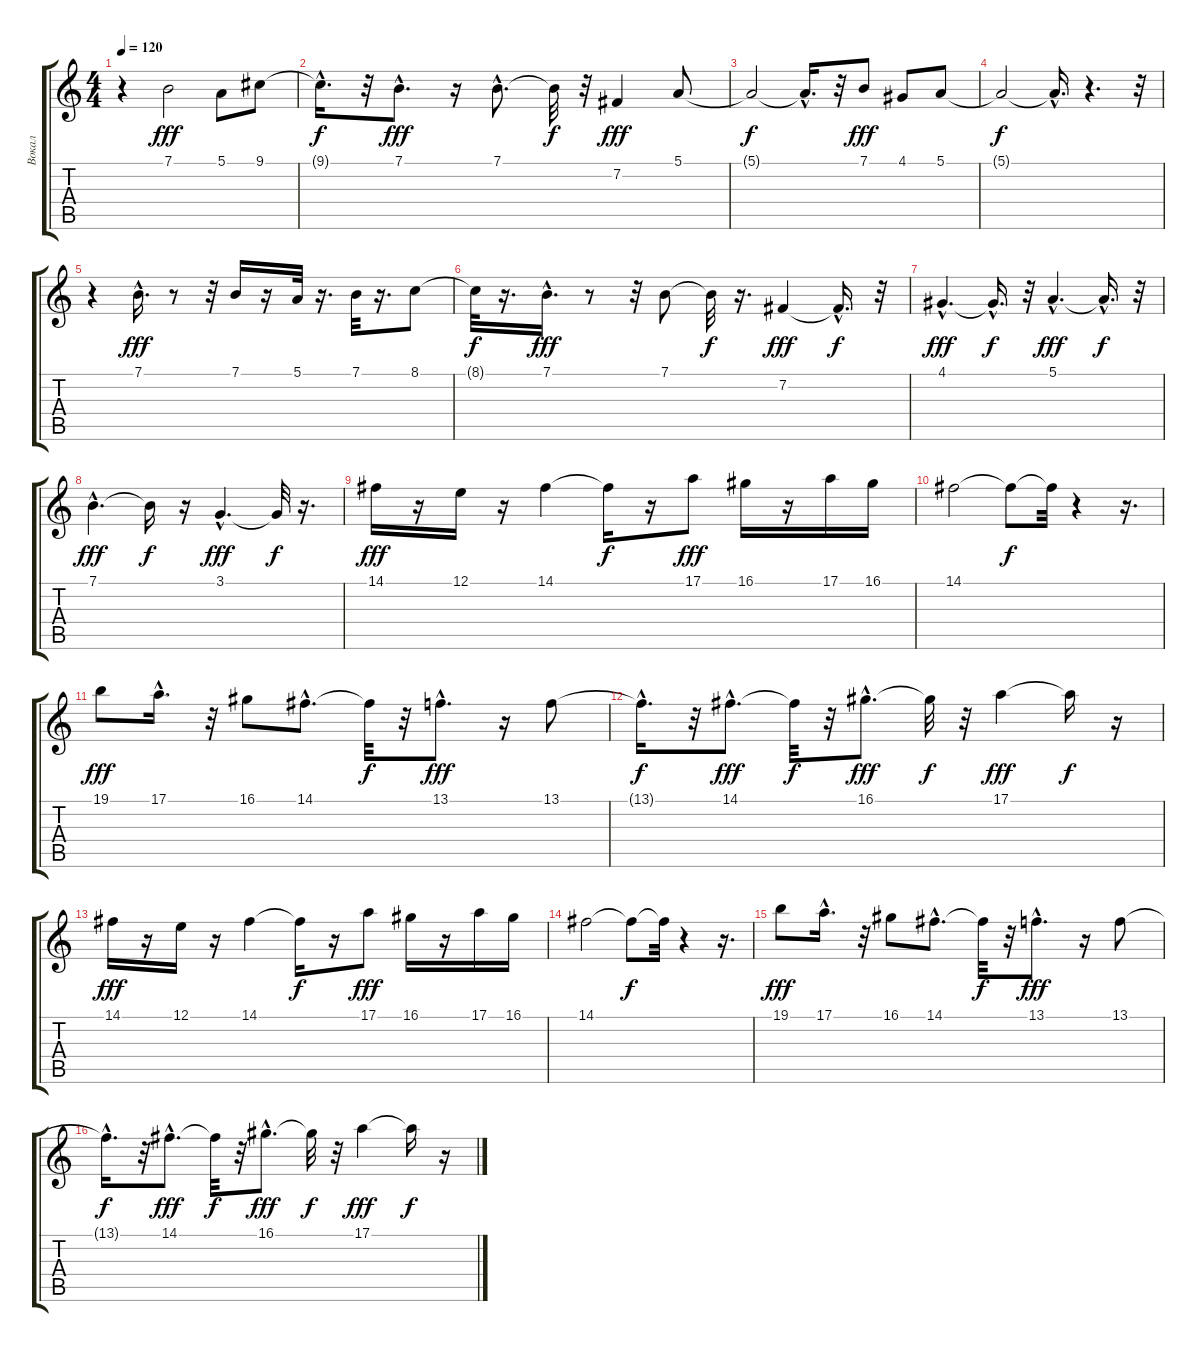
\track ("Вокал" "Вокал") {instrument fx5brightness}
\staff {score tabs}
\tuning (E4 B3 G3 D3 A2 E2) {hide}
\ts (4 4)
\tempo 120
\clef g2
\ks c
r.4{dy f} 7.1.2{dy fff} 5.1.8 9.1.8 |
9.1{hac t}.16{d dy f} r.32 7.1{hac}.8{d dy fff} r.16 7.1{hac}.8{d} 7.1{t}.32{dy f} r.32 7.2.4{dy fff} 5.1.8 |
5.1{t}.2{dy f} 5.1{hac t}.16{d} r.32 7.1.8{dy fff} 4.1.8 5.1.8 |
5.1{t}.2{dy f} 5.1{hac t}.16{d} r.4{d} r.32 |
r.4 7.1{hac}.16{d dy fff} r.8 r.32 7.1.16 r.16 5.1.32 r.16{d} 7.1.32 r.16{d} 8.1.8 |
8.1{t}.32{dy f} r.16{d} 7.1{hac}.16{d dy fff} r.8 r.32 7.1.8 7.1{t}.32{dy f} r.16{d} 7.2.4{dy fff} 7.2{hac t}.16{d dy f} r.32 |
4.1{hac}.4{d dy fff} 4.1{hac t}.16{d dy f} r.32 5.1{hac}.4{d dy fff} 5.1{hac t}.16{d dy f} r.32 |
7.1{hac}.4{d dy fff} 7.1{t}.16{dy f} r.16 3.1{hac}.4{d dy fff} 3.1{t}.32{dy f} r.16{d} |
14.1.16{dy fff} r.16 12.1.16 r.16 14.1.4 14.1{t}.16{dy f} r.16 17.1.8{dy fff} 16.1.16 r.16 17.1.16 16.1.16 |
14.1.2 14.1{t}.8{dy f} 14.1{t}.32 r.4 r.16{d} |
19.1.8{dy fff} 17.1{hac}.16{d} r.32 16.1.8 14.1{hac}.8{d} 14.1{t}.32{dy f} r.32 13.1{hac}.8{d dy fff} r.16 13.1.8 |
13.1{hac t}.16{d dy f} r.32 14.1{hac}.8{d dy fff} 14.1{t}.32{dy f} r.32 16.1{hac}.8{d dy fff} 16.1{t}.32{dy f} r.32 17.1.4{dy fff} 17.1{t}.16{dy f} r.16 |
14.1.16{dy fff} r.16 12.1.16 r.16 14.1.4 14.1{t}.16{dy f} r.16 17.1.8{dy fff} 16.1.16 r.16 17.1.16 16.1.16 |
14.1.2 14.1{t}.8{dy f} 14.1{t}.32 r.4 r.16{d} |
19.1.8{dy fff} 17.1{hac}.16{d} r.32 16.1.8 14.1{hac}.8{d} 14.1{t}.32{dy f} r.32 13.1{hac}.8{d dy fff} r.16 13.1.8 |
13.1{hac t}.16{d dy f} r.32 14.1{hac}.8{d dy fff} 14.1{t}.32{dy f} r.32 16.1{hac}.8{d dy fff} 16.1{t}.32{dy f} r.32 17.1.4{dy fff} 17.1{t}.16{dy f} r.16
